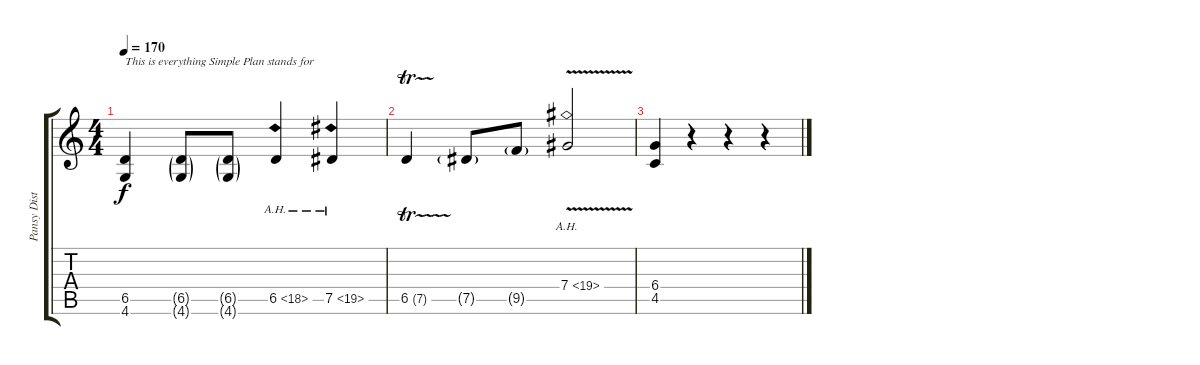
\track ("Pansy Distortion" "Pansy Dist") {instrument overdrivenguitar}
\staff {score tabs}
\tuning (Eb4 Bb3 Gb3 Db3 Ab2 Eb2) {hide}
\ts (4 4)
\tempo 170
\clef g2
\ks c
(6.5 4.6).4{txt "This is everything Simple Plan stands for" dy f} (6.5{g} 4.6{g}).8 (6.5{g} 4.6{g}).8 6.5{ah 12}.4 7.5{ah 12}.4 |
6.5{tr (7 16)}.4 7.5{g}.8 9.5{g}.8 7.4{ah 12 v}.2 |
(6.4 4.5).4 r.4 r.4 r.4
